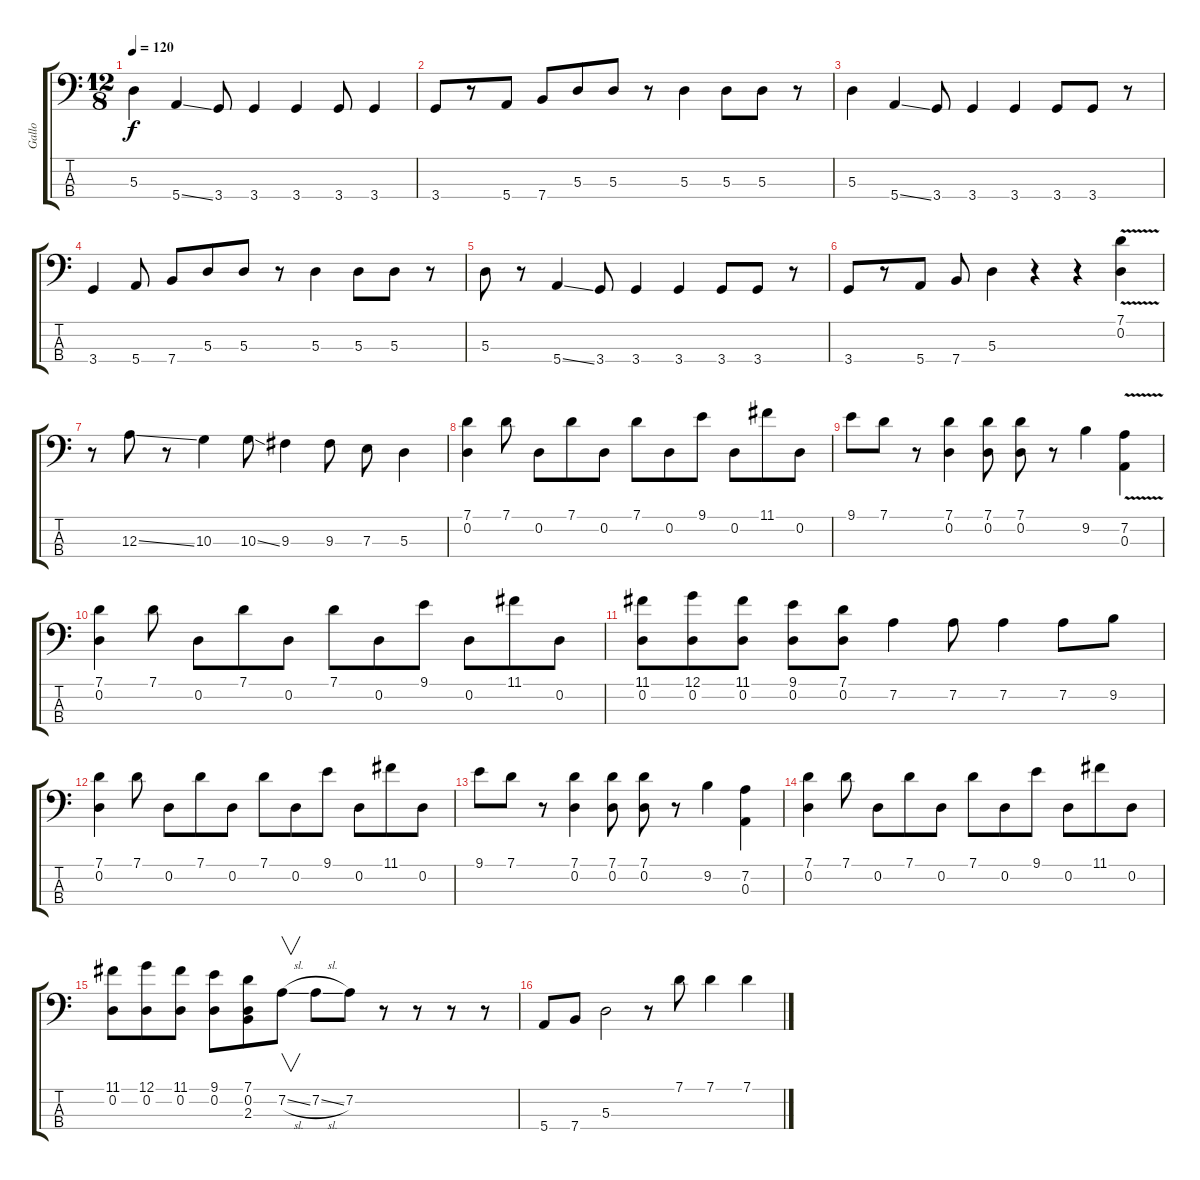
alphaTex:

\track ("Gallo" "Gallo") {instrument electricbassfinger}
\staff {score tabs}
\tuning (G2 D2 A1 E1) {hide}
\ts (12 8)
\tempo 120
\clef f4
\ks c
5.3.4{dy f} 5.4{ss}.4 3.4.8 3.4.4 3.4.4 3.4.8 3.4.4 |
3.4.8 r.8 5.4.8 7.4.8 5.3.8 5.3.8 r.8 5.3.4 5.3.8 5.3.8 r.8 |
5.3.4 5.4{ss}.4 3.4.8 3.4.4 3.4.4 3.4.8 3.4.8 r.8 |
3.4.4 5.4.8 7.4.8 5.3.8 5.3.8 r.8 5.3.4 5.3.8 5.3.8 r.8 |
5.3.8 r.8 5.4{ss}.4 3.4.8 3.4.4 3.4.4 3.4.8 3.4.8 r.8 |
3.4.8 r.8 5.4.8 7.4.8 5.3.4 r.4 r.4 (7.1 0.2{v}).4 |
r.8 12.3{ss}.8 r.8 10.3.4 10.3{ss}.8 9.3.4 9.3.8 7.3.8 5.3.4 |
(7.1 0.2).4 7.1.8 0.2.8 7.1.8 0.2.8 7.1.8 0.2.8 9.1.8 0.2.8 11.1.8 0.2.8 |
9.1.8 7.1.8 r.8 (7.1 0.2).4 (7.1 0.2).8 (7.1 0.2).8 r.8 9.2.4 (7.2{v} 0.3).4 |
(7.1 0.2).4 7.1.8 0.2.8 7.1.8 0.2.8 7.1.8 0.2.8 9.1.8 0.2.8 11.1.8 0.2.8 |
(11.1 0.2).8 (12.1 0.2).8 (11.1 0.2).8 (9.1 0.2).8 (7.1 0.2).8 7.2.4 7.2.8 7.2.4 7.2.8 9.2.8 |
(7.1 0.2).4 7.1.8 0.2.8 7.1.8 0.2.8 7.1.8 0.2.8 9.1.8 0.2.8 11.1.8 0.2.8 |
9.1.8 7.1.8 r.8 (7.1 0.2).4 (7.1 0.2).8 (7.1 0.2).8 r.8 9.2.4 (7.2 0.3).4 |
(7.1 0.2).4 7.1.8 0.2.8 7.1.8 0.2.8 7.1.8 0.2.8 9.1.8 0.2.8 11.1.8 0.2.8 |
(11.1 0.2).8 (12.1 0.2).8 (11.1 0.2).8 (9.1 0.2).8 (7.1 0.2 2.3).8 7.2{sl}.8{v} 7.2{sl}.8 7.2.8 r.8 r.8 r.8 r.8 |
5.4.8 7.4.8 5.3.2 r.8 7.1.8 7.1.4 7.1.4
